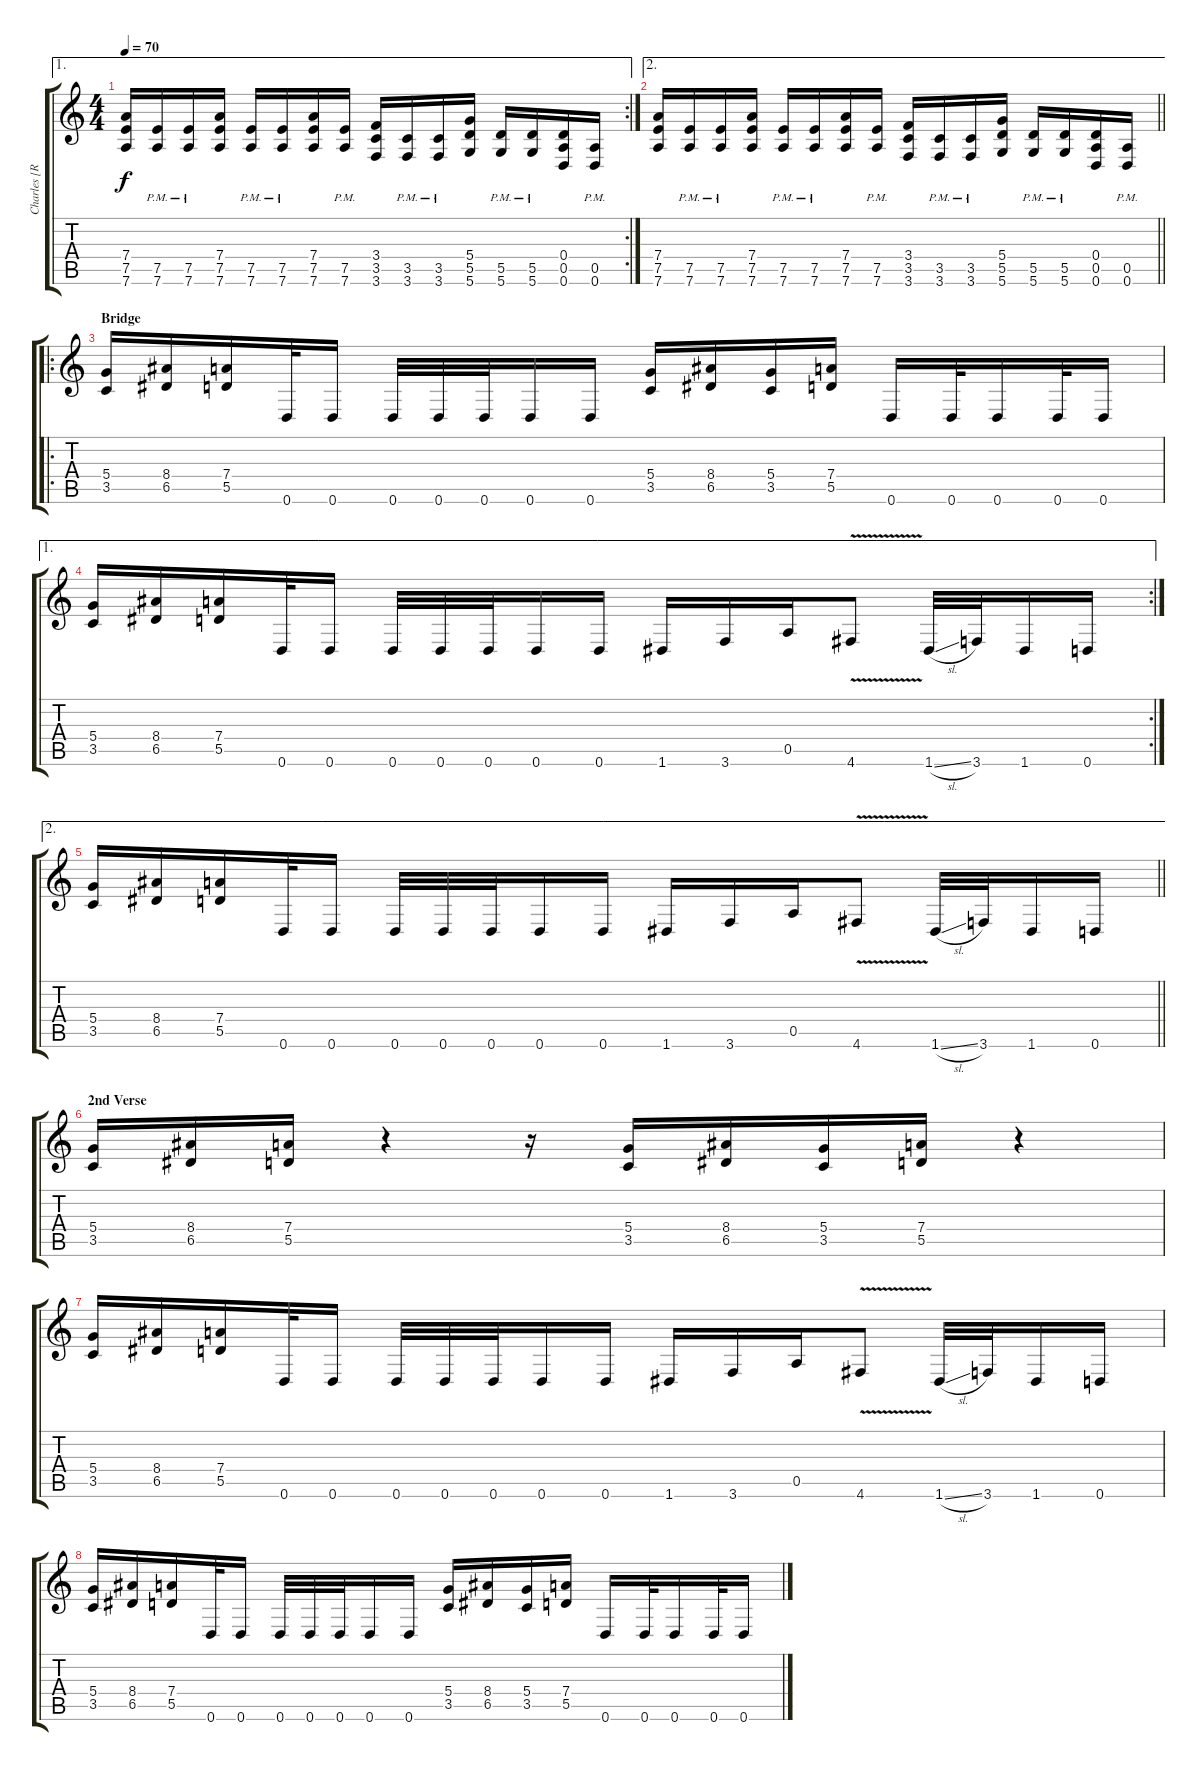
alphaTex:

\track ("Charles [Rhythm Guitar]" "Charles [R") {instrument distortionguitar}
\staff {score tabs}
\tuning (E4 B3 G3 D3 A2 D2) {hide}
\ae 1
\rc 2
\ts (4 4)
\tempo 70
\clef g2
\ks c
(7.4 7.5 7.6).16{dy f} (7.5{pm} 7.6{pm}).16 (7.5{pm} 7.6{pm}).16 (7.4 7.5 7.6).16 (7.5{pm} 7.6{pm}).16 (7.5{pm} 7.6{pm}).16 (7.4 7.5 7.6).16 (7.5{pm} 7.6{pm}).16 (3.4 3.5 3.6).16 (3.5{pm} 3.6{pm}).16 (3.5{pm} 3.6{pm}).16 (5.4 5.5 5.6).16 (5.5{pm} 5.6{pm}).16 (5.5{pm} 5.6{pm}).16 (0.4 0.5 0.6).16 (0.5{pm} 0.6{pm}).16 |
\ae 2
\barLineRight lightlight
(7.4 7.5 7.6).16 (7.5{pm} 7.6{pm}).16 (7.5{pm} 7.6{pm}).16 (7.4 7.5 7.6).16 (7.5{pm} 7.6{pm}).16 (7.5{pm} 7.6{pm}).16 (7.4 7.5 7.6).16 (7.5{pm} 7.6{pm}).16 (3.4 3.5 3.6).16 (3.5{pm} 3.6{pm}).16 (3.5{pm} 3.6{pm}).16 (5.4 5.5 5.6).16 (5.5{pm} 5.6{pm}).16 (5.5{pm} 5.6{pm}).16 (0.4 0.5 0.6).16 (0.5{pm} 0.6{pm}).16 |
\ro
\section ("" "Bridge")
(5.4 3.5).16 (8.4 6.5).16 (7.4 5.5).16 0.6.32 0.6.16 0.6.32 0.6.32 0.6.32 0.6.16 0.6.16 (5.4 3.5).16 (8.4 6.5).16 (5.4 3.5).16 (7.4 5.5).16 0.6.16 0.6.32 0.6.16 0.6.32 0.6.16 |
\ae 1
\rc 2
(5.4 3.5).16 (8.4 6.5).16 (7.4 5.5).16 0.6.32 0.6.16 0.6.32 0.6.32 0.6.32 0.6.16 0.6.16 1.6.16 3.6.16 0.5.16 4.6{v}.8 1.6{sl}.32 3.6.32 1.6.16 0.6.16 |
\ae 2
\barLineRight lightlight
(5.4 3.5).16 (8.4 6.5).16 (7.4 5.5).16 0.6.32 0.6.16 0.6.32 0.6.32 0.6.32 0.6.16 0.6.16 1.6.16 3.6.16 0.5.16 4.6{v}.8 1.6{sl}.32 3.6.32 1.6.16 0.6.16 |
\section ("" "2nd Verse")
(5.4 3.5).16 (8.4 6.5).16 (7.4 5.5).16 r.4 r.16 (5.4 3.5).16 (8.4 6.5).16 (5.4 3.5).16 (7.4 5.5).16 r.4 |
(5.4 3.5).16 (8.4 6.5).16 (7.4 5.5).16 0.6.32 0.6.16 0.6.32 0.6.32 0.6.32 0.6.16 0.6.16 1.6.16 3.6.16 0.5.16 4.6{v}.8 1.6{sl}.32 3.6.32 1.6.16 0.6.16 |
(5.4 3.5).16 (8.4 6.5).16 (7.4 5.5).16 0.6.32 0.6.16 0.6.32 0.6.32 0.6.32 0.6.16 0.6.16 (5.4 3.5).16 (8.4 6.5).16 (5.4 3.5).16 (7.4 5.5).16 0.6.16 0.6.32 0.6.16 0.6.32 0.6.16
